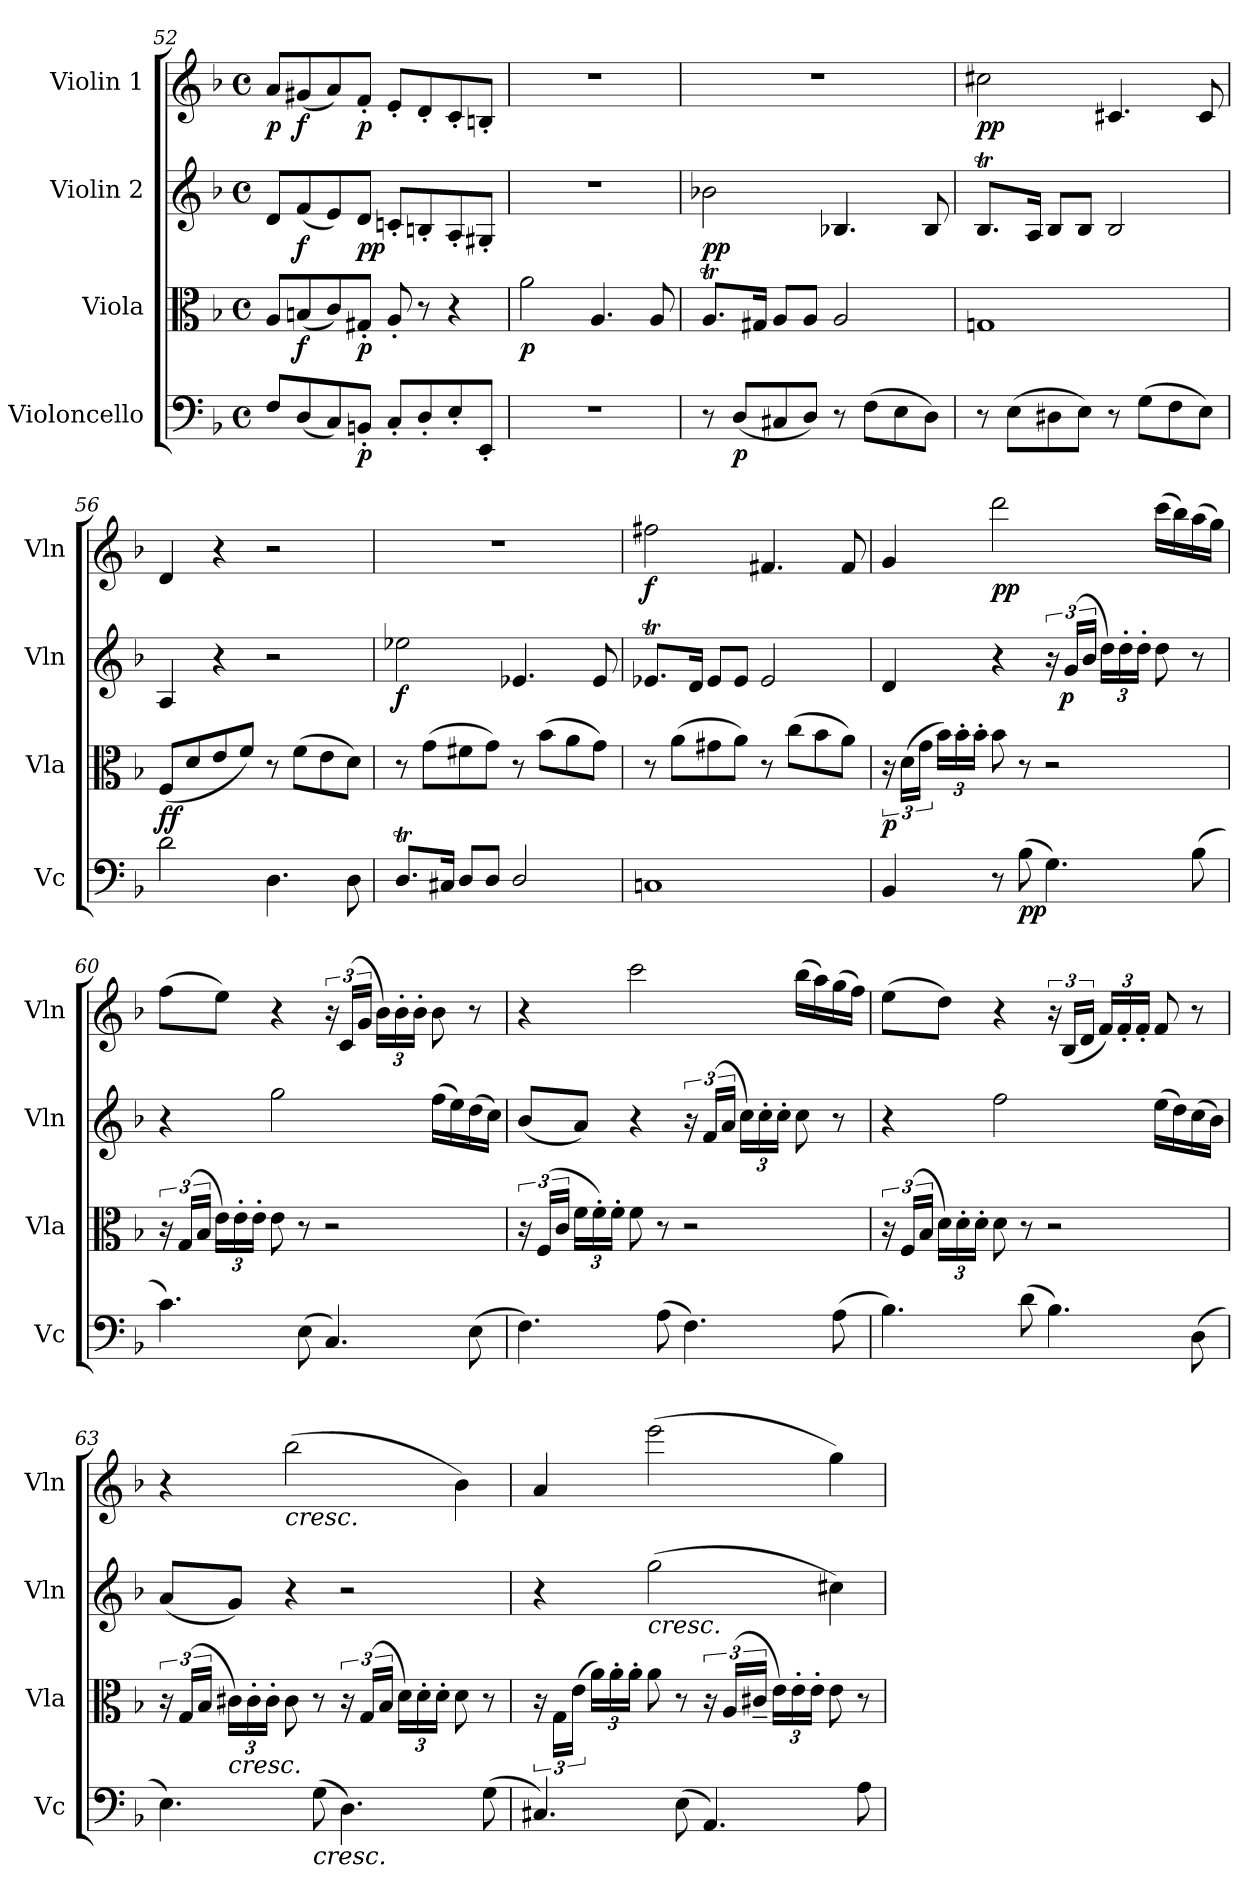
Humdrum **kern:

**kern	**dynam	**kern	**dynam	**kern	**dynam	**kern	**dynam
*part4	*part4	*part3	*part3	*part2	*part2	*part1	*part1
*staff4	*staff4	*staff3	*staff3	*staff2	*staff2	*staff1	*staff1
*I"Violoncello	*	*I"Viola	*	*I"Violin 2	*	*I"Violin 1	*
*I'Vc	*	*I'Vla	*	*I'Vln	*	*I'Vln	*
*clefF4	*	*clefC3	*	*clefG2	*	*clefG2	*
*k[b-]	*	*k[b-]	*	*k[b-]	*	*k[b-]	*
*M4/4	*	*M4/4	*	*M4/4	*	*M4/4	*
*met(c)	*	*met(c)	*	*met(c)	*	*met(c)	*
=52	=52	=52	=52	=52	=52	=52	=52
!	!	!	!	!	!	!	!LO:DY:b
8F/L	.	8A/L	.	8d/L	.	8a/L	p
!	!	!	!LO:DY:b	!	!LO:DY:b	!	!LO:DY:b
(>8D/	.	(<8Bn/	f	(<8f/	f	(<8g#X/	f
8C/)	.	8c/)	.	8e/)	.	8a/)	.
!	!LO:DY:b	!	!LO:DY:b	!	!LO:DY:b	!	!
!	!	!	!	!	!LO:DY:n=1:b	!	!LO:DY:b
8BBn'>/J	p	8G#X'/J	p	8d/J	p p	8f'/J	p
8C'</L	.	8A'/	.	8cn'</L	.	8e'/L	.
8D'</	.	8r	.	8Bn'</	.	8d'/	.
8E'</	.	4r	.	8A'</	.	8c'/	.
8EE'</J	.	.	.	8G#X'</J	.	8Bn'/J	.
=53	=53	=53	=53	=53	=53	=53	=53
!	!	!	!LO:DY:b	!	!	!	!
1r	.	2a\	p	1r	.	1r	.
.	.	4.A/	.	.	.	.	.
.	.	8A/	.	.	.	.	.
=54	=54	=54	=54	=54	=54	=54	=54
!	!	!	!	!	!LO:DY:b	!	!
!	!	!	!	!	!LO:DY:n=1:b	!	!
8r	.	8.At/L	.	2b-X\	p p	1r	.
!	!LO:DY:b	!	!	!	!	!	!
(<8D/L	p	.	.	.	.	.	.
.	.	16G#X/Jk	.	.	.	.	.
8C#X/	.	8A/L	.	.	.	.	.
8D/J)	.	8A/J	.	.	.	.	.
8r	.	2A/	.	4.B-X/	.	.	.
(>8F\L	.	.	.	.	.	.	.
8E\	.	.	.	.	.	.	.
8D\J)	.	.	.	8B-/	.	.	.
=55	=55	=55	=55	=55	=55	=55	=55
!	!	!	!	!	!	!	!LO:DY:b
!	!	!	!	!	!	!	!LO:DY:n=1:b
8r	.	1Gn	.	8.B-T/L	.	2cc#X\	p p
(>8E\L	.	.	.	.	.	.	.
.	.	.	.	16A/Jk	.	.	.
8D#X\	.	.	.	8B-/L	.	.	.
8E\J)	.	.	.	8B-/J	.	.	.
8r	.	.	.	2B-/	.	4.c#X/	.
(>8G\L	.	.	.	.	.	.	.
8F\	.	.	.	.	.	.	.
8E\J)	.	.	.	.	.	8c#/	.
=56	=56	=56	=56	=56	=56	=56	=56
!	!LO:DY:b	!	!	!	!	!	!
!	!LO:DY:n=1:a	!	!	!	!	!	!
2d\	f f	(8F/L	.	4A/	.	4d/	.
.	.	8d/	.	.	.	.	.
.	.	8e/	.	4r	.	4r	.
.	.	8f/J)	.	.	.	.	.
4.D\	.	8r	.	2r	.	2r	.
.	.	(>8f\L	.	.	.	.	.
.	.	8e\	.	.	.	.	.
8D\	.	8d\J)	.	.	.	.	.
!!LO:LB:g=z
=57	=57	=57	=57	=57	=57	=57	=57
!	!	!	!	!	!LO:DY:b	!	!
8.DT/L	.	8r	.	2ee-X\	f	1r	.
.	.	(>8g\L	.	.	.	.	.
16C#X/Jk	.	.	.	.	.	.	.
8D/L	.	8f#X\	.	.	.	.	.
8D/J	.	8g\J)	.	.	.	.	.
2D/	.	8r	.	4.e-X/	.	.	.
.	.	(>8b-\L	.	.	.	.	.
.	.	8a\	.	.	.	.	.
.	.	8g\J)	.	8e-/	.	.	.
=58	=58	=58	=58	=58	=58	=58	=58
!	!	!	!	!	!	!	!LO:DY:b
1Cn	.	8r	.	8.e-XT/L	.	2ff#X\	f
.	.	(>8a\L	.	.	.	.	.
.	.	.	.	16d/Jk	.	.	.
.	.	8g#X\	.	8e-/L	.	.	.
.	.	8a\J)	.	8e-/J	.	.	.
.	.	8r	.	2e-/	.	4.f#X/	.
.	.	(>8cc\L	.	.	.	.	.
.	.	8b-\	.	.	.	.	.
.	.	8a\J)	.	.	.	8f#/	.
!!LO:LB:g=z
=59	=59	=59	=59	=59	=59	=59	=59
!	!	!	!LO:DY:b	!	!	!	!
4BB-/	.	24r	p	4d/	.	4g/	.
.	.	(>24d\LL	.	.	.	.	.
.	.	24g\JJ	.	.	.	.	.
*	*	*Xbrackettup	*	*	*	*	*
.	.	24b-\LL)	.	.	.	.	.
.	.	24b-'\	.	.	.	.	.
.	.	24b-'\JJ	.	.	.	.	.
!	!	!	!	!	!	!	!LO:DY:b
!	!	!	!	!	!	!	!LO:DY:n=1:b
8r	.	8b-\	.	4r	.	2ddd\	p p
!	!LO:DY:b	!	!	!	!	!	!
!	!LO:DY:n=1:b	!	!	!	!	!	!
(>8B-\	p p	8r	.	.	.	.	.
4.G\)	.	2r	.	24r	.	.	.
!	!	!	!	!	!LO:DY:b	!	!
.	.	.	.	(<24g/LL	p	.	.
.	.	.	.	24b-/JJ	.	.	.
*	*	*	*	*Xbrackettup	*	*	*
.	.	.	.	24dd\LL)	.	.	.
.	.	.	.	24dd'>\	.	.	.
.	.	.	.	24dd'>\JJ	.	.	.
.	.	.	.	8dd\	.	(>16ccc\LL	.
.	.	.	.	.	.	16bb-\)	.
(>8B-\	.	.	.	8r	.	(>16aa\	.
.	.	.	.	.	.	16gg\JJ)	.
=60	=60	=60	=60	=60	=60	=60	=60
*	*	*brackettup	*	*	*	*	*
4.c\)	.	24r	.	4r	.	(>8ff\L	.
.	.	(<24G/LL	.	.	.	.	.
.	.	24B-/JJ	.	.	.	.	.
*	*	*Xbrackettup	*	*	*	*	*
.	.	24e\LL)	.	.	.	8ee\J)	.
.	.	24e'\	.	.	.	.	.
.	.	24e'\JJ	.	.	.	.	.
.	.	8e\	.	2gg\	.	4r	.
(>8E\	.	8r	.	.	.	.	.
4.C/)	.	2r	.	.	.	24r	.
.	.	.	.	.	.	(<24c/LL	.
.	.	.	.	.	.	24g/JJ	.
*	*	*	*	*	*	*Xbrackettup	*
.	.	.	.	.	.	24b-\LL)	.
.	.	.	.	.	.	24b-'>\	.
.	.	.	.	.	.	24b-'>\JJ	.
.	.	.	.	(>16ff\LL	.	8b-\	.
.	.	.	.	16ee\)	.	.	.
(>8E\	.	.	.	(>16dd\	.	8r	.
.	.	.	.	16cc\JJ)	.	.	.
!!LO:LB:g=z
=61	=61	=61	=61	=61	=61	=61	=61
*	*	*brackettup	*	*	*	*	*
4.F\)	.	24r	.	(<8b-/L	.	4r	.
.	.	(<24F/LL	.	.	.	.	.
.	.	24c/JJ	.	.	.	.	.
*	*	*Xbrackettup	*	*	*	*	*
.	.	24f\LL	.	8a/J)	.	.	.
.	.	24f'\)	.	.	.	.	.
.	.	24f'\JJ	.	.	.	.	.
.	.	8f\	.	4r	.	2ccc\	.
(>8A\	.	8r	.	.	.	.	.
*	*	*	*	*brackettup	*	*	*
4.F\)	.	2r	.	24r	.	.	.
.	.	.	.	(<24f/LL	.	.	.
.	.	.	.	24a/JJ	.	.	.
*	*	*	*	*Xbrackettup	*	*	*
.	.	.	.	24cc\LL)	.	.	.
.	.	.	.	24cc'>\	.	.	.
.	.	.	.	24cc'>\JJ	.	.	.
.	.	.	.	8cc\	.	(>16bb-\LL	.
.	.	.	.	.	.	16aa\)	.
(>8A\	.	.	.	8r	.	(>16gg\	.
.	.	.	.	.	.	16ff\JJ)	.
=62	=62	=62	=62	=62	=62	=62	=62
*	*	*brackettup	*	*	*	*	*
4.B-\)	.	24r	.	4r	.	(>8ee\L	.
.	.	(<24F/LL	.	.	.	.	.
.	.	24B-/JJ	.	.	.	.	.
*	*	*Xbrackettup	*	*	*	*	*
.	.	24d\LL)	.	.	.	8dd\J)	.
.	.	24d'\	.	.	.	.	.
.	.	24d'\JJ	.	.	.	.	.
.	.	8d\	.	2ff\	.	4r	.
(>8d\	.	8r	.	.	.	.	.
*	*	*	*	*	*	*brackettup	*
4.B-\)	.	2r	.	.	.	24r	.
.	.	.	.	.	.	(<24B-/LL	.
.	.	.	.	.	.	24d/JJ	.
*	*	*	*	*	*	*Xbrackettup	*
.	.	.	.	.	.	24f/LL)	.
.	.	.	.	.	.	24f'</	.
.	.	.	.	.	.	24f'</JJ	.
.	.	.	.	(>16ee\LL	.	8f/	.
.	.	.	.	16dd\)	.	.	.
(>8D\	.	.	.	(>16cc\	.	8r	.
.	.	.	.	16b-\JJ)	.	.	.
!!LO:PB:g=z
=63	=63	=63	=63	=63	=63	=63	=63
*	*	*brackettup	*	*	*	*	*
4.E\)	.	24r	.	(<8a/L	.	4r	.
.	.	(<24G/LL	.	.	.	.	.
.	.	24B-/JJ	.	.	.	.	.
*	*	*Xbrackettup	*	*	*	*	*
!	!	!LO:TX:b:i:t=cresc.	!	!	!	!	!
.	.	24c#X\LL)	.	8g/J)	.	.	.
.	.	24c#'\	.	.	.	.	.
.	.	24c#'\JJ	.	.	.	.	.
!	!	!	!	!	!	!LO:TX:b:i:t=cresc.	!
.	.	8c#\	.	4r	.	(>2bb-\	.
!LO:TX:b:i:t=cresc.	!	!	!	!	!	!	!
(>8G\	.	8r	.	.	.	.	.
*	*	*brackettup	*	*	*	*	*
4.D\)	.	24r	.	2r	.	.	.
.	.	(<24G/LL	.	.	.	.	.
.	.	24B-/JJ	.	.	.	.	.
*	*	*Xbrackettup	*	*	*	*	*
.	.	24d\LL)	.	.	.	.	.
.	.	24d'\	.	.	.	.	.
.	.	24d'\JJ	.	.	.	.	.
.	.	8d\	.	.	.	4b-\)	.
(8G\	.	8r	.	.	.	.	.
=64	=64	=64	=64	=64	=64	=64	=64
*	*	*brackettup	*	*	*	*	*
4.C#X/)	.	24r	.	4r	.	4a/	.
.	.	24G\LL	.	.	.	.	.
.	.	(>24e\JJ	.	.	.	.	.
*	*	*Xbrackettup	*	*	*	*	*
.	.	24a\LL)	.	.	.	.	.
.	.	24a'\	.	.	.	.	.
.	.	24a'\JJ	.	.	.	.	.
!	!	!	!	!LO:TX:b:i:t=cresc.	!	!	!
.	.	8a\	.	(>2gg\	.	(>2eee\	.
(>8E\	.	8r	.	.	.	.	.
*	*	*brackettup	*	*	*	*	*
4.AA/)	.	24r	.	.	.	.	.
.	.	(<24A/LL	.	.	.	.	.
.	.	24c#X~/JJ	.	.	.	.	.
*	*	*Xbrackettup	*	*	*	*	*
.	.	24e\LL)	.	.	.	.	.
.	.	24e'\	.	.	.	.	.
.	.	24e'\JJ	.	.	.	.	.
.	.	8e\	.	4cc#X\)	.	4gg\)	.
8A\	.	8r	.	.	.	.	.
=	=	=	=	=	=	=	=
*-	*-	*-	*-	*-	*-	*-	*-
